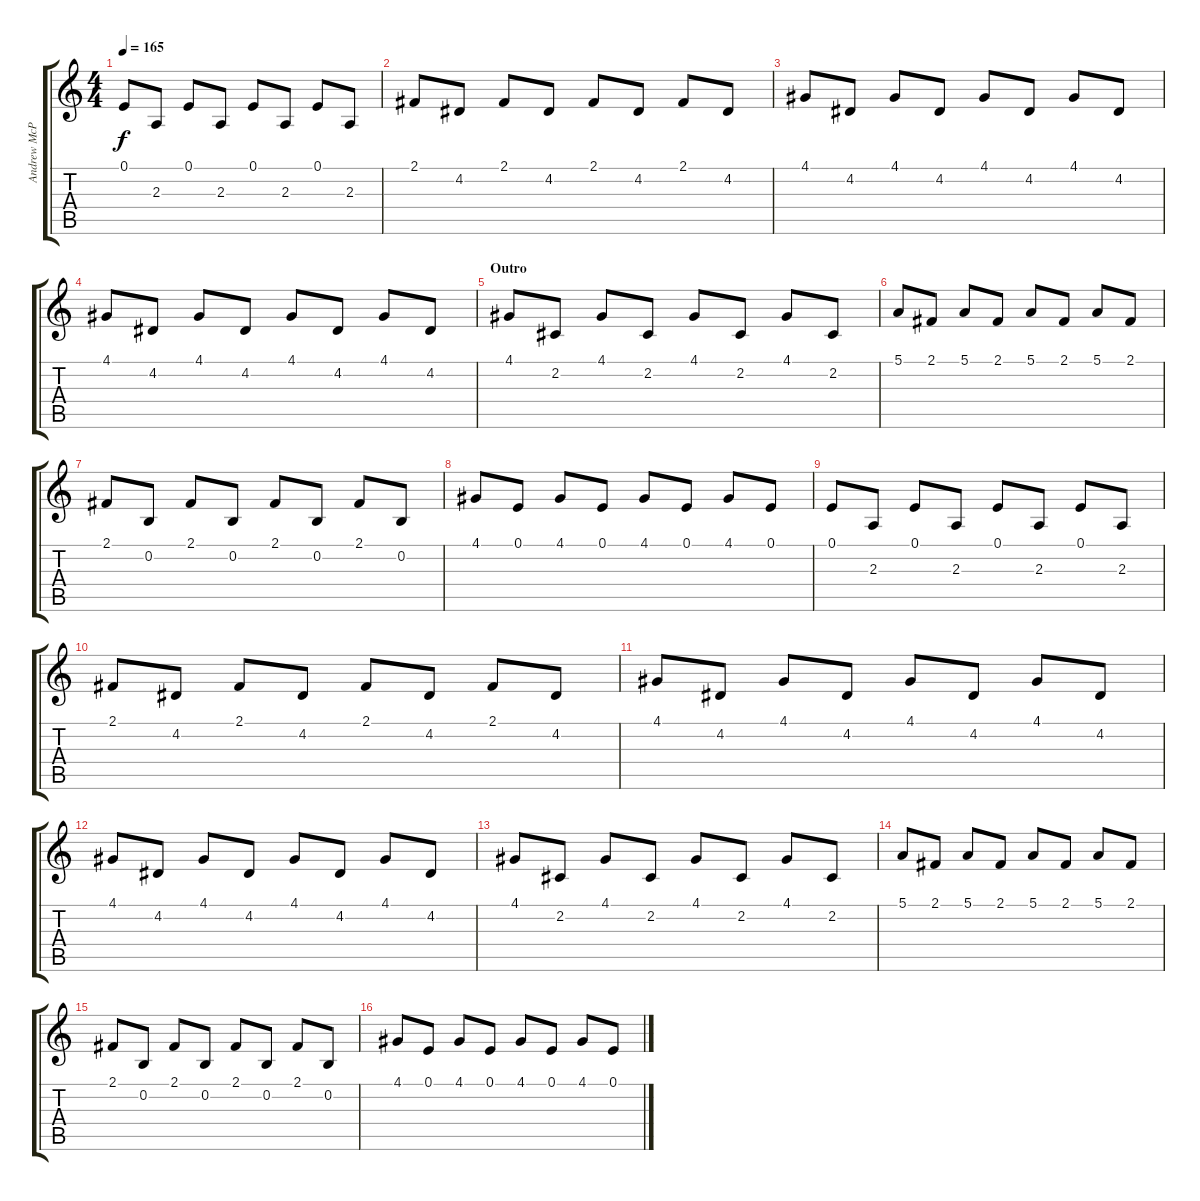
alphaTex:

\track ("Andrew McPauls (Keyb)" "Andrew McP") {instrument harpsichord}
\staff {score tabs}
\tuning (E4 B3 G3 D3 A2 E2) {hide}
\ts (4 4)
\tempo 165
\clef g2
\ks c
0.1.8{dy f} 2.3.8 0.1.8 2.3.8 0.1.8 2.3.8 0.1.8 2.3.8 |
2.1.8 4.2.8 2.1.8 4.2.8 2.1.8 4.2.8 2.1.8 4.2.8 |
4.1.8 4.2.8 4.1.8 4.2.8 4.1.8 4.2.8 4.1.8 4.2.8 |
4.1.8 4.2.8 4.1.8 4.2.8 4.1.8 4.2.8 4.1.8 4.2.8 |
\section ("" "Outro")
4.1.8 2.2.8 4.1.8 2.2.8 4.1.8 2.2.8 4.1.8 2.2.8 |
5.1.8 2.1.8 5.1.8 2.1.8 5.1.8 2.1.8 5.1.8 2.1.8 |
2.1.8 0.2.8 2.1.8 0.2.8 2.1.8 0.2.8 2.1.8 0.2.8 |
4.1.8 0.1.8 4.1.8 0.1.8 4.1.8 0.1.8 4.1.8 0.1.8 |
0.1.8 2.3.8 0.1.8 2.3.8 0.1.8 2.3.8 0.1.8 2.3.8 |
2.1.8 4.2.8 2.1.8 4.2.8 2.1.8 4.2.8 2.1.8 4.2.8 |
4.1.8 4.2.8 4.1.8 4.2.8 4.1.8 4.2.8 4.1.8 4.2.8 |
4.1.8 4.2.8 4.1.8 4.2.8 4.1.8 4.2.8 4.1.8 4.2.8 |
4.1.8 2.2.8 4.1.8 2.2.8 4.1.8 2.2.8 4.1.8 2.2.8 |
5.1.8 2.1.8 5.1.8 2.1.8 5.1.8 2.1.8 5.1.8 2.1.8 |
2.1.8 0.2.8 2.1.8 0.2.8 2.1.8 0.2.8 2.1.8 0.2.8 |
4.1.8{volume 8} 0.1.8 4.1.8 0.1.8 4.1.8 0.1.8 4.1.8 0.1.8
